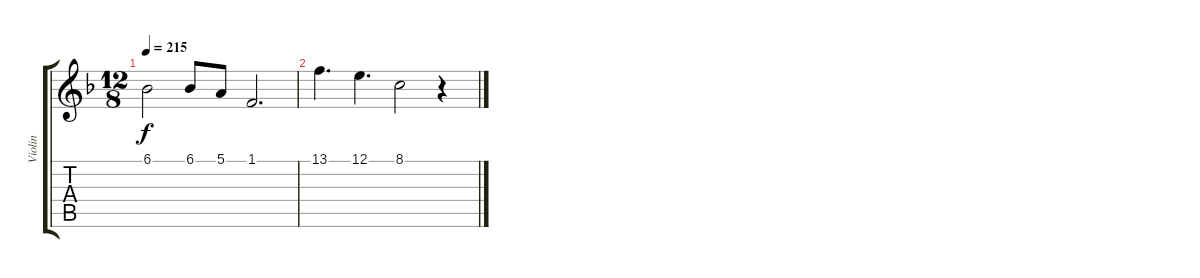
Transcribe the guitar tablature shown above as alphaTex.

\track ("Violin" "Violin") {instrument violin}
\staff {score tabs}
\tuning (E4 B3 G3 D3 A2 E2) {hide}
\ts (12 8)
\tempo 215
\clef g2
\ks dminor
6.1.2{dy f} 6.1.8 5.1.8 1.1.2{d} |
13.1.4{d} 12.1.4{d} 8.1.2 r.4
